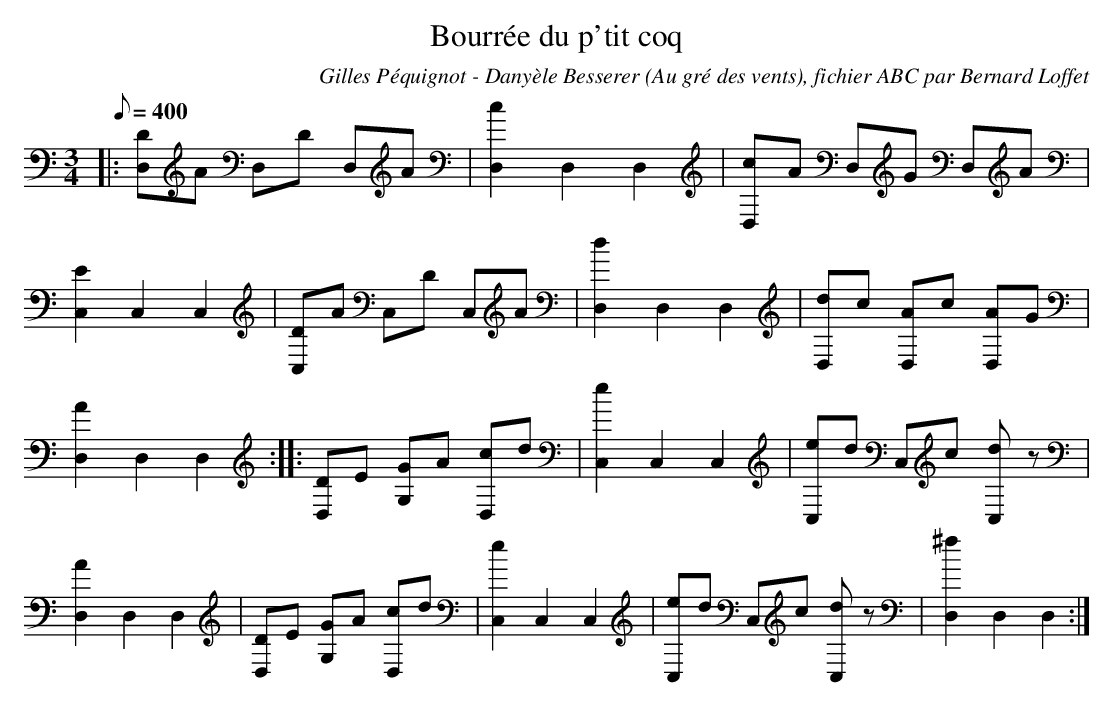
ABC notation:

X:1
T:Bourrée du p'tit coq
C:Gilles Péquignot - Danyèle Besserer (Au gré des vents), fichier ABC par Bernard Loffet
L:1/8
Q:400
M:3/4
K:C
|: [DD,]A [zD,]D [zD,]A | [c2D,2] D,2 D,2 | [cD,]A [zD,]G [zD,]A | [E2C,2] C,2 C,2 | [DC,]A [zC,]D [zC,]A | \
 [d2D,2] D,2 D,2 | [dD,]c [AD,]c [AD,]G | [A2D,2] D,2 D,2 :|: [DD,]E [GG,]A [cD,]d | [e2C,2] C,2 C,2 | \
 [eC,]d [zC,]c [dC,]z | [A2D,2] D,2 D,2 | [DD,]E [GG,]A [cD,]d | [e2C,2] C,2 C,2 | [eC,]d [zC,]c [dC,]z | \
 [^f2D,2] D,2 D,2 :| \
